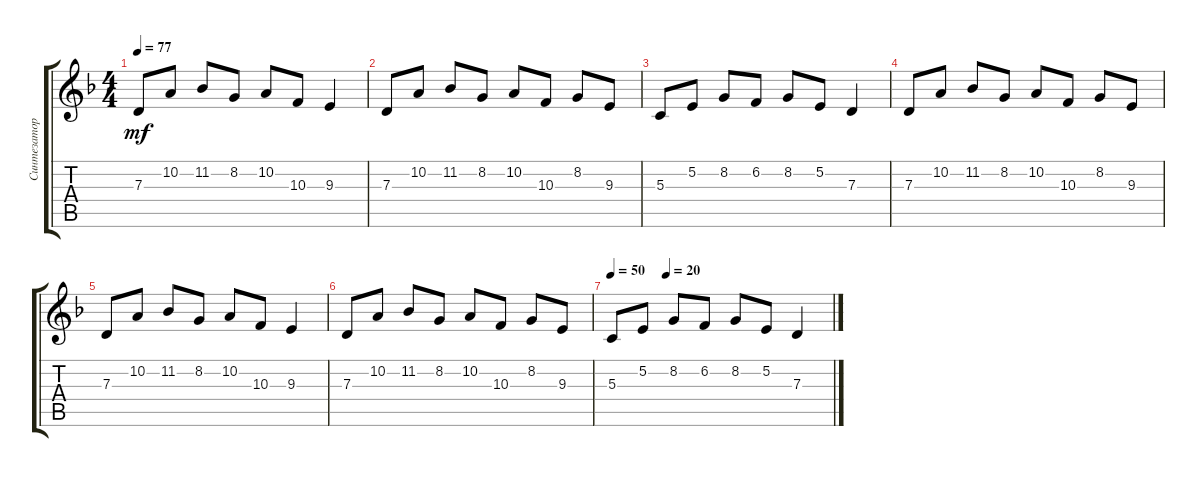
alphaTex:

\track ("Синтезатор" "Синтезатор") {instrument stringensemble1}
\staff {score tabs}
\tuning (E4 B3 G3 D3 A2 E2) {hide}
\ts (4 4)
\tempo 77
\clef g2
\ks dminor
7.3.8{dy mf} 10.2.8 11.2.8 8.2.8 10.2.8 10.3.8 9.3.4 |
7.3.8 10.2.8 11.2.8 8.2.8 10.2.8 10.3.8 8.2.8 9.3.8 |
5.3.8 5.2.8 8.2.8 6.2.8 8.2.8 5.2.8 7.3.4 |
7.3.8 10.2.8 11.2.8 8.2.8 10.2.8 10.3.8 8.2.8 9.3.8 |
7.3.8 10.2.8 11.2.8 8.2.8 10.2.8 10.3.8 9.3.4 |
7.3.8 10.2.8 11.2.8 8.2.8 10.2.8 10.3.8 8.2.8 9.3.8 |
\tempo 50
\tempo (20 0.25)
5.3.8 5.2.8 8.2.8 6.2.8 8.2.8 5.2.8 7.3.4
